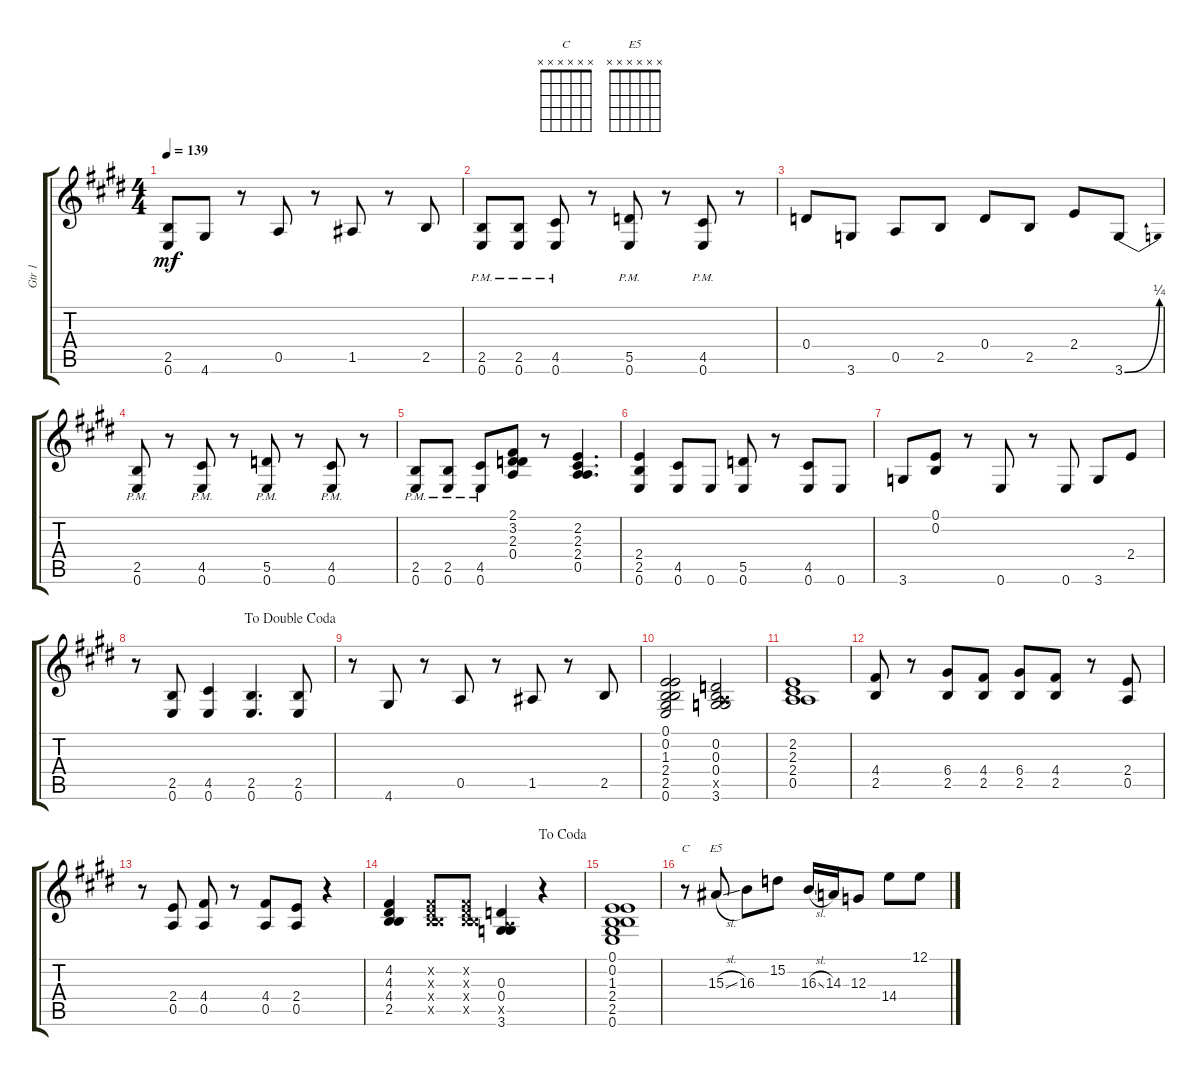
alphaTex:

\track ("Gtr 1" "Gtr 1") {instrument acousticgrandpiano}
\staff {score tabs}
\tuning (E4 B3 G3 D4 A3 E3) {hide}
\chord ("C" x x x x x x)
\chord ("E5" x x x x x x)
\ts (4 4)
\tempo 139
\clef g2
\ks e
(2.5 0.6).8{dy mf} 4.6.8 r.8 0.5.8 r.8 1.5.8 r.8 2.5.8 |
(2.5{pm} 0.6{pm}).8 (2.5{pm} 0.6{pm}).8 (4.5{pm} 0.6{pm}).8 r.8 (5.5{pm} 0.6{pm}).8 r.8 (4.5{pm} 0.6{pm}).8 r.8 |
0.4.8 3.6.8 0.5.8 2.5.8 0.4.8 2.5.8 2.4.8 3.6{be (bend 0 0 60 1)}.8 |
(2.5{pm} 0.6{pm}).8 r.8 (4.5{pm} 0.6{pm}).8 r.8 (5.5{pm} 0.6{pm}).8 r.8 (4.5{pm} 0.6{pm}).8 r.8 |
(2.5{pm} 0.6{pm}).8 (2.5{pm} 0.6{pm}).8 (4.5{pm} 0.6{pm}).8 (2.1 3.2 2.3 0.4).8 r.8 (2.2 2.3 2.4 0.5).4{d} |
(2.4 2.5 0.6).4 (4.5 0.6).8 0.6.8 (5.5 0.6).8 r.8 (4.5 0.6).8 0.6.8 |
3.6.8 (0.1 0.2).8 r.8 0.6.8 r.8 0.6.8 3.6.8 2.4.8 |
\jump dadoublecoda
r.8 (2.5 0.6).8 (4.5 0.6).4 (2.5 0.6).4{d} (2.5 0.6).8 |
r.8 4.6.8 r.8 0.5.8 r.8 1.5.8 r.8 2.5.8 |
(0.1 0.2 1.3 2.4 2.5 0.6).2 (0.2 0.3 0.4 0.5{x} 3.6).2 |
(2.2 2.3 2.4 0.5).1 |
(4.4 2.5).8 r.8 (6.4 2.5).8 (4.4 2.5).8 (6.4 2.5).8 (4.4 2.5).8 r.8 (2.4 0.5).8 |
r.8 (2.4 0.5).8 (4.4 0.5).8 r.8 (4.4 0.5).8 (2.4 0.5).8 r.4 |
\jump dacoda
(4.2 4.3 4.4 2.5).4 (4.2{x} 4.3{x} 4.4{x} 2.5{x}).8 (4.2{x} 4.3{x} 4.4{x} 2.5{x}).8 (0.3 0.4 0.5{x} 3.6).4 r.4 |
(0.1 0.2 1.3 2.4 2.5 0.6).1 |
r.8{ch "C"} 15.3{sl}.8{ch "E5"} 16.3.8 15.2.8 16.3{sl}.16 14.3.16 12.3.8 14.4.8 12.1.8
